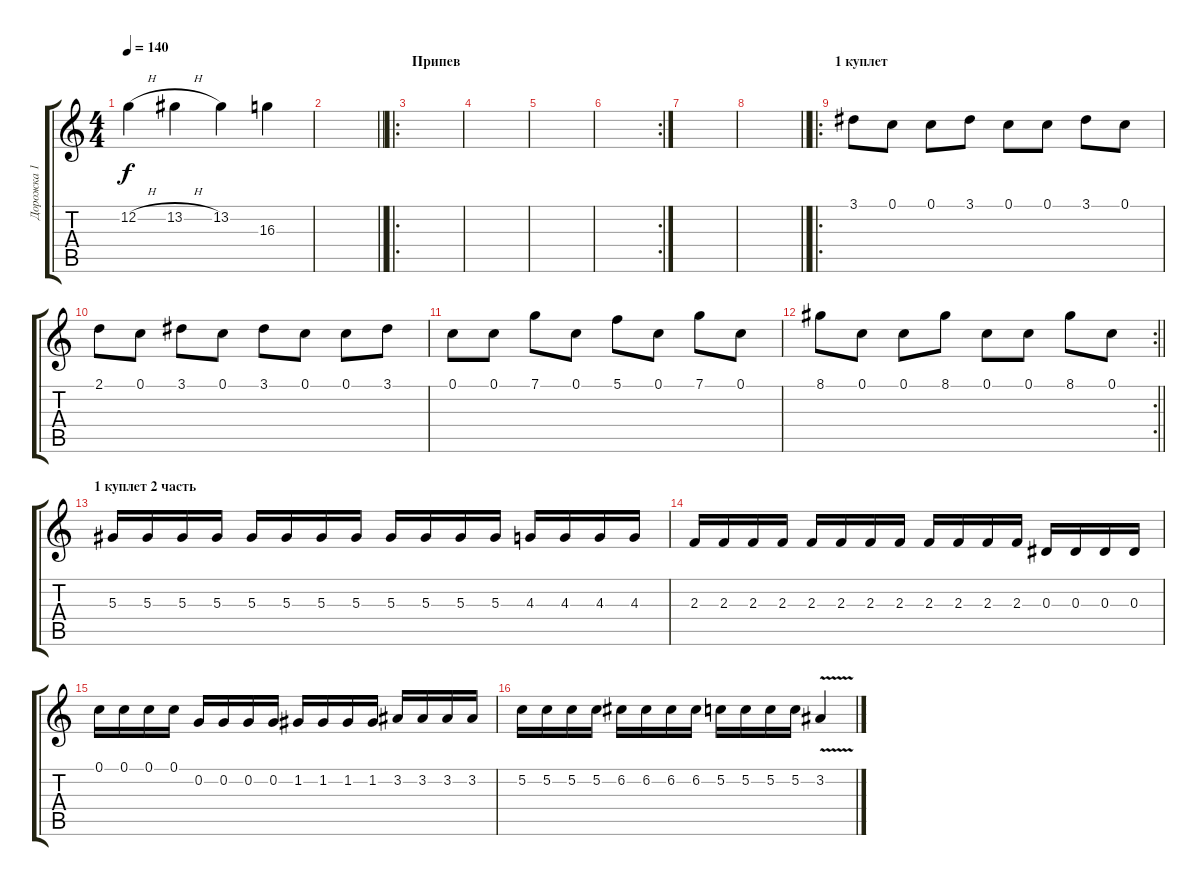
\track ("Дорожка 1" "Дорожка 1") {instrument overdrivenguitar}
\staff {score tabs}
\tuning (C4 G3 Eb3 Bb2 F2 C2) {hide}
\ts (4 4)
\tempo 140
\clef g2
\ks c
12.2{h}.4{dy f} 13.2{h}.4 13.2.4 16.3.4 |
\barLineRight lightlight
|
\ro
\section ("" "Припев")
|
|
|
\rc 2
|
|
\barLineRight lightlight
|
\ro
\section ("" "1 куплет")
3.1.8 0.1.8 0.1.8 3.1.8 0.1.8 0.1.8 3.1.8 0.1.8 |
2.1.8 0.1.8 3.1.8 0.1.8 3.1.8 0.1.8 0.1.8 3.1.8 |
0.1.8 0.1.8 7.1.8 0.1.8 5.1.8 0.1.8 7.1.8 0.1.8 |
\rc 2
\barLineRight lightlight
8.1.8 0.1.8 0.1.8 8.1.8 0.1.8 0.1.8 8.1.8 0.1.8 |
\section ("" "1 куплет 2 часть")
5.3.16 5.3.16 5.3.16 5.3.16 5.3.16 5.3.16 5.3.16 5.3.16 5.3.16 5.3.16 5.3.16 5.3.16 4.3.16 4.3.16 4.3.16 4.3.16 |
2.3.16 2.3.16 2.3.16 2.3.16 2.3.16 2.3.16 2.3.16 2.3.16 2.3.16 2.3.16 2.3.16 2.3.16 0.3.16 0.3.16 0.3.16 0.3.16 |
0.1.16 0.1.16 0.1.16 0.1.16 0.2.16 0.2.16 0.2.16 0.2.16 1.2.16 1.2.16 1.2.16 1.2.16 3.2.16 3.2.16 3.2.16 3.2.16 |
5.2.16 5.2.16 5.2.16 5.2.16 6.2.16 6.2.16 6.2.16 6.2.16 5.2.16 5.2.16 5.2.16 5.2.16 3.2{v}.4
